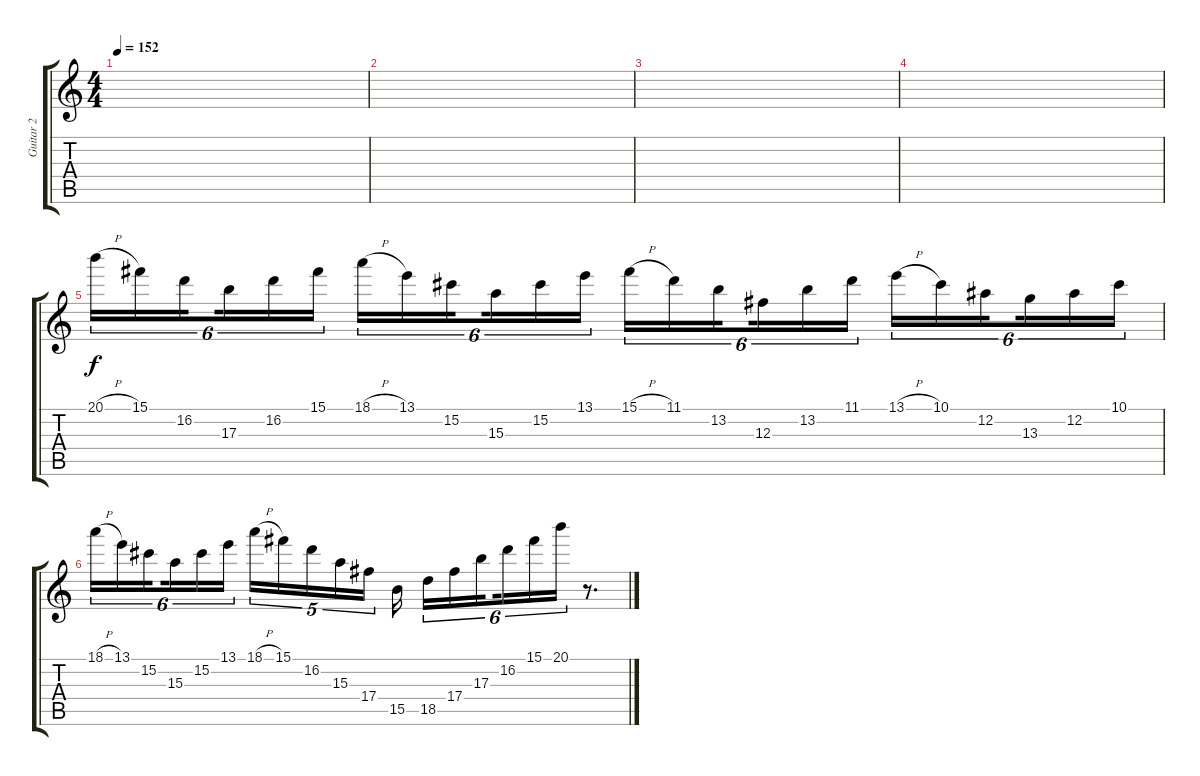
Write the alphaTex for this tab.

\track ("Guitar 2" "Guitar 2") {instrument overdrivenguitar}
\staff {score tabs}
\tuning (Eb4 Bb3 Gb3 Db3 Ab2 Eb2) {hide}
\ts (4 4)
\tempo 152
\clef g2
\ks c
|
|
|
|
20.1{h}.16{tu (6 4)} 15.1.16{tu (6 4)} 16.2.16{tu (6 4) beam splitsecondary} 17.3.16{tu (6 4)} 16.2.16{tu (6 4)} 15.1.16{tu (6 4)} 18.1{h}.16{tu (6 4)} 13.1.16{tu (6 4)} 15.2.16{tu (6 4) beam splitsecondary} 15.3.16{tu (6 4)} 15.2.16{tu (6 4)} 13.1.16{tu (6 4)} 15.1{h}.16{tu (6 4)} 11.1.16{tu (6 4)} 13.2.16{tu (6 4) beam splitsecondary} 12.3.16{tu (6 4)} 13.2.16{tu (6 4)} 11.1.16{tu (6 4)} 13.1{h}.16{tu (6 4)} 10.1.16{tu (6 4)} 12.2.16{tu (6 4) beam splitsecondary} 13.3.16{tu (6 4)} 12.2.16{tu (6 4)} 10.1.16{tu (6 4)} |
18.1{h}.16{tu (6 4)} 13.1.16{tu (6 4)} 15.2.16{tu (6 4) beam splitsecondary} 15.3.16{tu (6 4)} 15.2.16{tu (6 4)} 13.1.16{tu (6 4)} 18.1{h}.16{tu (5 4)} 15.1.16{tu (5 4)} 16.2.16{tu (5 4)} 15.3.16{tu (5 4)} 17.4.16{tu (5 4)} 15.5.16{beam splitsecondary} 18.5.16{tu (6 4)} 17.4.16{tu (6 4)} 17.3.16{tu (6 4) beam splitsecondary} 16.2.16{tu (6 4)} 15.1.16{tu (6 4)} 20.1.16{tu (6 4)} r.8{d}
